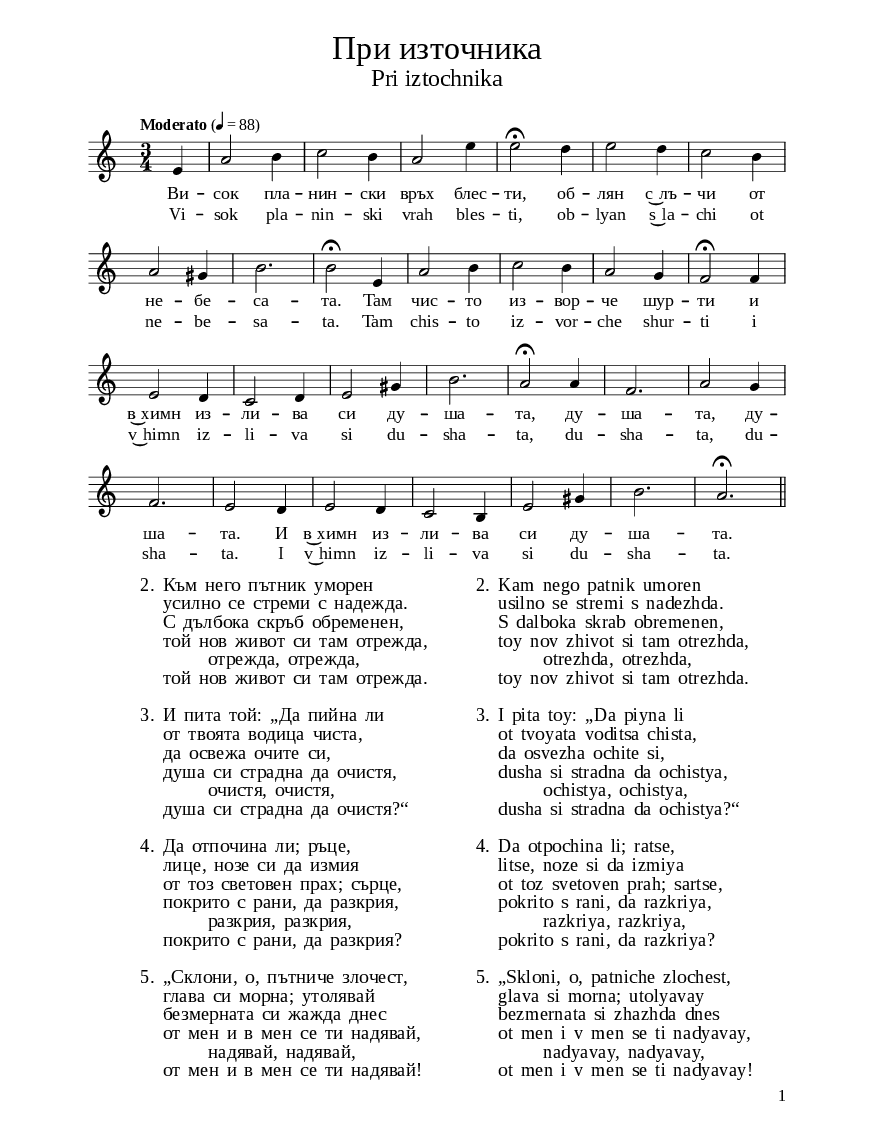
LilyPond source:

\version "2.24.0"

% include paper part and global functions
\include "include/globals.ily"

\bookpart {
  \include "include/bookpart-paper.ily"
  \score {
    \include "include/score-layout.ily"

    \new Voice \absolute{
      \clef treble
      \key a \minor
      \time 3/4
      \tempoFunc "Moderato" 4 "88"
      \autoBeamOff
      \partial 4

      e'4 |  a'2 b'4 | c''2 b'4 | a'2 e''4 | e''2 \fermata d''4 | e''2 d''4 | c''2 b'4 \break |
      a'2 gis'4 | b'2. | b'2 \fermata e'4 |  a'2 b'4 | c''2 b'4 | a'2 g'4 | f'2 \fermata f'4 \break |
      e'2 d'4 | c'2 d'4 | e'2 gis'4 | b'2. | a'2 \fermata a'4 | f'2. | a'2 g'4 \break |
      f'2. | e'2 d'4 e'2 d'4 | c'2 b4 | e'2 gis'4 | b'2. | a'2.\fermata  | \bar "||" \break
    }
    \addlyrics {
      Ви -- сок
      пла -- нин -- ски връх блес -- ти, об -- лян с~лъ
      -- чи от не -- бе -- са -- та. Там чис -- то из
      -- вор -- че шур -- ти и в~химн из -- ли -- ва
      си ду -- ша -- та, ду -- ша -- та, ду -- ша --
      та. И в~химн из -- ли -- ва си ду -- ша -- та.
    }

    \addlyrics {
      Vi -- sok
      pla -- nin -- ski vrah bles -- ti, ob -- lyan s~la
      -- chi ot ne -- be -- sa -- ta. Tam chis -- to iz
      -- vor -- che shur -- ti i v~himn iz -- li -- va
      si du -- sha -- ta, du -- sha -- ta, du -- sha --
      ta. I v~himn iz -- li -- va si du -- sha -- ta.
    }

    \header {
      title = \titleFunc "При източника" "Pri iztochnika"
    }

    \midi{}

  } % score



  \markup \fontsize #+1.7 {
    \hspace #5
    \override #'(baseline-skip . 1.8)
    \column {
      \line { 2. Към него пътник уморен}
      \line {   "   " усилно се стреми с надежда.}
      \line {   "   " С дълбока скръб обременен,}
      \line {   "   " той нов живот си там отрежда,}
      \line {   "   "  "   "  "   " отрежда, отрежда,}
      \line {   "   " той нов живот си там отрежда.}
      \line { " " }
      \line { 3. И пита той: „Да пийна ли}
      \line {   "   " от твоята водица чиста, }
      \line {   "   " да освежа очите си,}
      \line {   "   " душа си страдна да очистя,}
      \line {    "   "  "   "  "   " очистя, очистя,}
      \line {   "   " душа си страдна да очистя?“}
      \line { " " }
      \line { 4. Да отпочина ли; ръце,}
      \line {   "   " лице, нозе си да измия}
      \line {   "   " от тоз световен прах; сърце,}
      \line {   "   " покрито с рани, да разкрия,}
      \line {    "   "  "   "  "   " разкрия, разкрия,}
      \line {   "   " покрито с рани, да разкрия? }
      \line { " " }
      \line { 5.  „Склони, о, пътниче злочест,}
      \line {   "   " глава си морна; утолявай}
      \line {   "   " безмерната си жажда днес}
      \line {   "   " от мен и в мен се ти надявай,}
      \line {   "   "  "   "  "   " надявай, надявай,}
      \line {   "   " от мен и в мен се ти надявай!}




    }

    \hspace #4
    \override #'(baseline-skip . 1.8)
    \column {
      \line { 2. Kam nego patnik umoren}
      \line {   "   " usilno se stremi s nadezhda.}
      \line {   "   " S dalboka skrab obremenen,}
      \line {   "   " toy nov zhivot si tam otrezhda,}
      \line {    "   "  "   "  "   " otrezhda, otrezhda,}
      \line {   "   " toy nov zhivot si tam otrezhda.}
      \line { " " }
      \line { 3. I pita toy:   „Da piyna li}
      \line {   "   " ot tvoyata voditsa chista, }
      \line {   "   " da osvezha ochite si,}
      \line {   "   " dusha si stradna da ochistya,}
      \line {    "   "  "   "  "   " ochistya, ochistya,}
      \line {   "   " dusha si stradna da ochistya?“}
      \line { " " }
      \line { 4. Da otpochina li; ratse,}
      \line {   "   " litse, noze si da izmiya}
      \line {   "   " ot toz svetoven prah; sartse,}
      \line {   "   " pokrito s rani, da razkriya,}
      \line {   "   "  "   "  "   " razkriya, razkriya,}
      \line {   "   " pokrito s rani, da razkriya? }
      \line { " " }
      \line { 5.  „Skloni, o, patniche zlochest,}
      \line {   "   " glava si morna; utolyavay}
      \line {   "   " bezmernata si zhazhda dnes}
      \line {   "   " ot men i v men se ti nadyavay,}
      \line {    "   "  "   "  "   " nadyavay, nadyavay,}
      \line {   "   " ot men i v men se ti nadyavay!}


    } %column
  } % markup

  \pageBreak

  \markup \fontsize #+1.7 {
    \hspace #5
    \override #'(baseline-skip . 1.8)
    \column {

      \line { 6. Гласа ти мъченишки чух,}
      \line {   "   " приех и твойта жалба мила.}
      \line {   "   " Аз съм велик Божествен дух}
      \line {   "   " и ще ти дам живот и сила,}
      \line {   "   "  "   "  "   " и сила, и сила,}
      \line {   "   " и ще ти дам живот и сила.}
      \line { " " }
      \line { 7. Ела, ела и пий от мен,}
      \line {   "   " о, мило Божие създание!}
      \line {   "   " Настъпи веч последен ден}
      \line {   "   " на всяка мъка и страданье,}
      \line {  "   "  "   "  "   " страданье, страданье,}
      \line {   "   " на всяка мъка и страданье.“}

    }

    \hspace #4
    \override #'(baseline-skip . 1.8)
    \column {
      \line { 6. Glasa ti machenishki chuh,}
      \line {   "   " prieh i tvoyta zhalba mila.}
      \line {   "   " Az sam velik Bozhestven duh}
      \line {   "   " i shte ti dam zhivot i sila,}
      \line {   "   "  "   "  "   " i sila, i sila,}
      \line {   "   " i shte ti dam zhivot i sila.}
      \line { " " }
      \line { 7. Ela, ela i piy ot men,}
      \line {   "   " o, milo Bozhie sazdanie!}
      \line {   "   " Nastapi vech posleden den}
      \line {   "   " na vsyaka maka i stradanye,}
      \line {   "   "  "   "  "   " stradanye, stradanye,}
      \line {   "   " na vsyaka maka i stradanye.“}
    } %column
  } % markup


  \markup \empty-two


  % include foreign translation(s) of the song
  \version "2.24.1"

\markup \fill-line { \fontsize #deTitleFontSize "Bei der Quelle" }
\markup \null
\markup \null
\markup \fontsize #+2.0 {

 
 
  \override #'(baseline-skip . 1.8)

  \column {

    \line { 1. Ein hoher Berggipfel glänzt,}

    \line { "   " beschienen von himmlischen Strahlen. }

    \line { "   " Dort sprudelt eine reine Quelle }

    \line { "   " und in Hymnen gießt sie aus ihre Seele,}

    \line { "   " Seele, Seele,}

    \line { "   " und in Hymnen gießt sie ihre Seele aus.}
    \line { "   " }

    \line { 2. Zu ihr strebt mühsam ein müder }

    \line { "   "  Wanderer mit Hoffnung. }

    \line { "   " Von tiefer Trauer bedrückt,}

    \line { "   " wird ihm dort neues Leben zuteil, }

    \line { "   " zuteil, zuteil}

    \line { "   " ihm wird dort neues Leben zuteil.}
    \line { "   " }

    \line { 3. Und er fragt: }

    \line { "   " „Darf ich von deinem}

    \line { "   " reinen Wasser trinken, }

    \line { "   " damit ich meine Augen erquicke,}

    \line { "   " damit ich meine leidende Seele reinige,}

    \line { "   " reinige, reinige,}

    \line { "   " damit ich meine leidende Seele reinige?}
    \line { "   " }

    \line {  4. Darf ich mich erholen,}

    \line { "   " mein Gesicht und meine Füße }

    \line { "   " von diesem weltlichen Staub reinigen,}

    \line { "   " mein mit Wunden bedecktes Herz öffnen,}

    \line { "   " öffnen, öffnen,}

    \line { "   " mein mit Wunden bedecktes Herz öffnen?“}
    \line { "   " }
  \line {  5. „Neige dein Haupt, }

    \line { "   " oh, unglücklicher Wanderer: }

    \line { "   " lösche heute deinen unendlichen Durst }

    \line { "   " durch mich }

    \line { "   " und hoffe auf mich,}

    \line { "   " hoffe, hoffe auf mich und}

    \line { "   " hoffe du auf mich!}
   


  }

  \hspace #-1
  \vspace #0.5
  \override #'(baseline-skip . 1.8)
  \column {
  

    \line {  6. Ich habe deine Märtyrerstimme gehört,}

    \line { "   " deine sanfte Klage vernommen. }

    \line { "   " Ich bin ein großer, göttlicher Geist}

    \line { "   " und werde dir Leben und Kraft }

    \line { "   " und Kraft und Kraft}

    \line { "   " und ich werde dir }
     \line { "   " Leben und Kraft geben.}
    \line { "   " }

    \line {  7. Komm, komm und trinke von mir}

    \line { "   " oh, geliebtes göttliches Geschöpf! }

    \line { "   " Angebrochen ist der letzte Tag}

    \line { "   " aller Qual und Trauer,}

    \line { "   " Trauer, Trauer,}

    \line { "   " aller Qual und Trauer.“}


  }
}




} % bookpart
